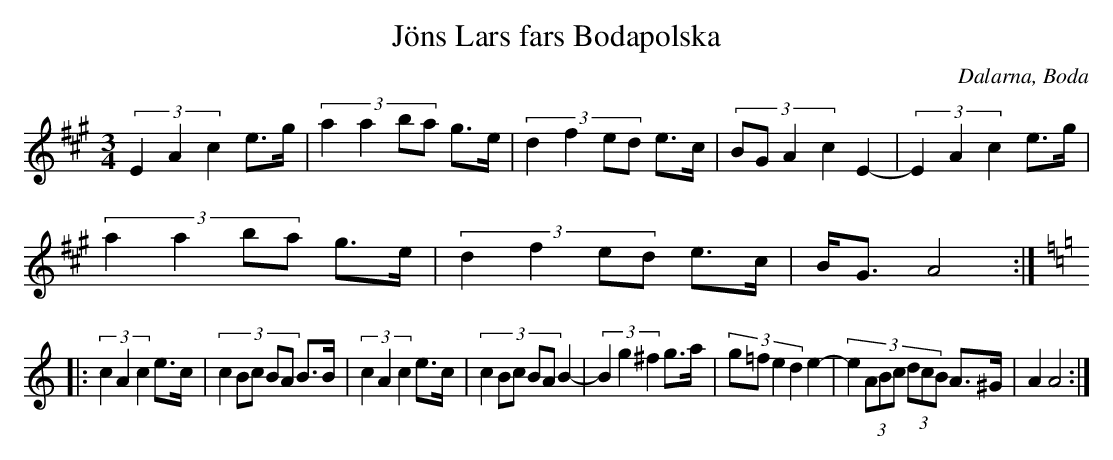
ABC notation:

X:1
T: Jöns Lars fars Bodapolska
O: Dalarna, Boda
M: 3/4
L: 1/8
K: A
(3 E2 A2 c2 e>g |(3:2:4 a2 a2 ba g>e |(3:2:4 d2 f2 ed e>c |(3:2:4 BG A2 c2 E2- |(3 E2 A2 c2 e>g|
(3:2:4 a2 a2 ba g>e |(3:2:4 d2 f2 ed e>c| B<G A4 ::
[K:Am]
(3c2 A2 c2 e>c |(3:2:5 c2 Bc BA B>B|(3 c2 A2 c2 e>c|(3:2:5 c2 Bc BA B2- |(3 B2 g2 ^f2 g>a|(3:2:4 g=f e2 d2 e2- |(3:2:7 e2 (3 ABc (3 dcB A>^G| A2 A4 :|
